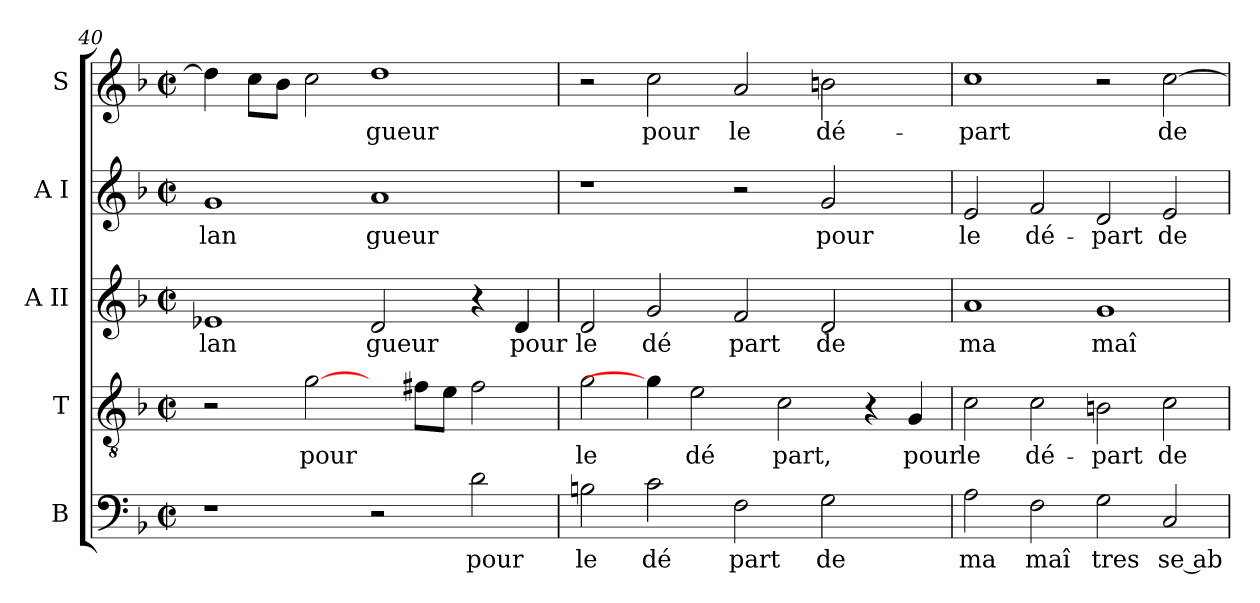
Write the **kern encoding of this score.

**kern	**text	**kern	**text	**kern	**text	**kern	**text	**kern	**text
*part5	*part5	*part4	*part4	*part3	*part3	*part2	*part2	*part1	*part1
*staff5	*staff5	*staff4	*staff4	*staff3	*staff3	*staff2	*staff2	*staff1	*staff1
*I"B	*	*I"T	*	*I"A II	*	*I"A I	*	*I"S	*
*clefF4	*	*clefGv2	*	*clefG2	*	*clefG2	*	*clefG2	*
*k[b-]	*	*k[b-]	*	*k[b-]	*	*k[b-]	*	*k[b-]	*
*F:	*	*F:	*	*F:	*	*F:	*	*F:	*
*M2/2	*	*M2/2	*	*M2/2	*	*M2/2	*	*M2/2	*
*met(c|)	*	*met(c|)	*	*met(c|)	*	*met(c|)	*	*met(c|)	*
=40	=40	=40	=40	=40	=40	=40	=40	=40	=40
!	!	!	!	!	!LO:LY:b:cj	!	!LO:LY:b:cj	!	!
1r	.	2r	.	1e-X	lan	1g	lan	4dd\]	.
.	.	.	.	.	.	.	.	8cc\L	.
.	.	.	.	.	.	.	.	8b-\J	.
!	!	!	!LO:LY:b	!	!	!	!	!	!
.	.	[2g\	pour	.	.	.	.	2cc\	.
!	!	!	!	!	!LO:LY:b:cj	!	!LO:LY:b:cj	!	!LO:LY:b:cj
2r	.	4ryy	.	2d/	gueur	1a	gueur	1dd	-gueur
.	.	8f#\L	.	.	.	.	.	.	.
.	.	8e\J	.	.	.	.	.	.	.
!	!LO:LY:b:cj	!	!	!	!	!	!	!	!
2d\	pour	2f#\	.	4r	.	.	.	.	.
!	!	!	!	!	!LO:LY:b:cj	!	!	!	!
.	.	.	.	4d/	pour	.	.	.	.
=41	=41	=41	=41	=41	=41	=41	=41	=41	=41
!	!LO:LY:b:cj	!	!LO:LY:b:cj	!	!LO:LY:b:cj	!	!	!	!
2Bn\	le	2g\	le	2d/	le	1r	.	2r	.
!	!LO:LY:b:cj	!	!	!	!LO:LY:b:cj	!	!	!	!LO:LY:b:cj
2c\	dé	4g\]	.	2g/	dé	.	.	2cc\	pour
!	!	!	!LO:LY:b:cj	!	!	!	!	!	!
.	.	2e\	dé	.	.	.	.	.	.
!	!LO:LY:b:cj	!	!	!	!LO:LY:b:cj	!	!	!	!LO:LY:b:cj
2F\	part	.	.	2f/	part	2r	.	2a/	le
!	!	!	!LO:LY:b:cj	!	!	!	!	!	!
.	.	2c\	part,	.	.	.	.	.	.
!	!LO:LY:b:cj	!	!	!	!LO:LY:b:cj	!	!LO:LY:b:cj	!	!LO:LY:b:cj
2G\	de	.	.	2d/	de	2g/	pour	2bn\	dé-
.	.	4r	.	.	.	.	.	.	.
!	!	!	!LO:LY:b:cj	!	!	!	!	!	!
4ryy	.	4G/	pour	4ryy	.	4ryy	.	4ryy	.
!!LO:PB:g=z
=42	=42	=42	=42	=42	=42	=42	=42	=42	=42
!	!LO:LY:b:cj	!	!LO:LY:b:cj	!	!LO:LY:b:cj	!	!LO:LY:b:cj	!	!LO:LY:b:cj
2A\	ma	2c\	le	1a	ma	2e/	le	1cc	-part
!	!LO:LY:b:cj	!	!LO:LY:b:cj	!	!	!	!LO:LY:b:cj	!	!
2F\	maî	2c\	dé-	.	.	2f/	dé-	.	.
!	!LO:LY:b:cj	!	!LO:LY:b:cj	!	!LO:LY:b:cj	!	!LO:LY:b:cj	!	!
2G\	tres	2Bn\	-part	1g	maî-	2d/	-part	2r	.
!	!LO:LY:b:rj	!	!LO:LY:b:cj	!	!	!	!LO:LY:b:cj	!	!LO:LY:b:cj
2C/	se ab	2c\	de	.	.	2e/	de	[>2cc\	de
=	=	=	=	=	=	=	=	=	=
*-	*-	*-	*-	*-	*-	*-	*-	*-	*-
